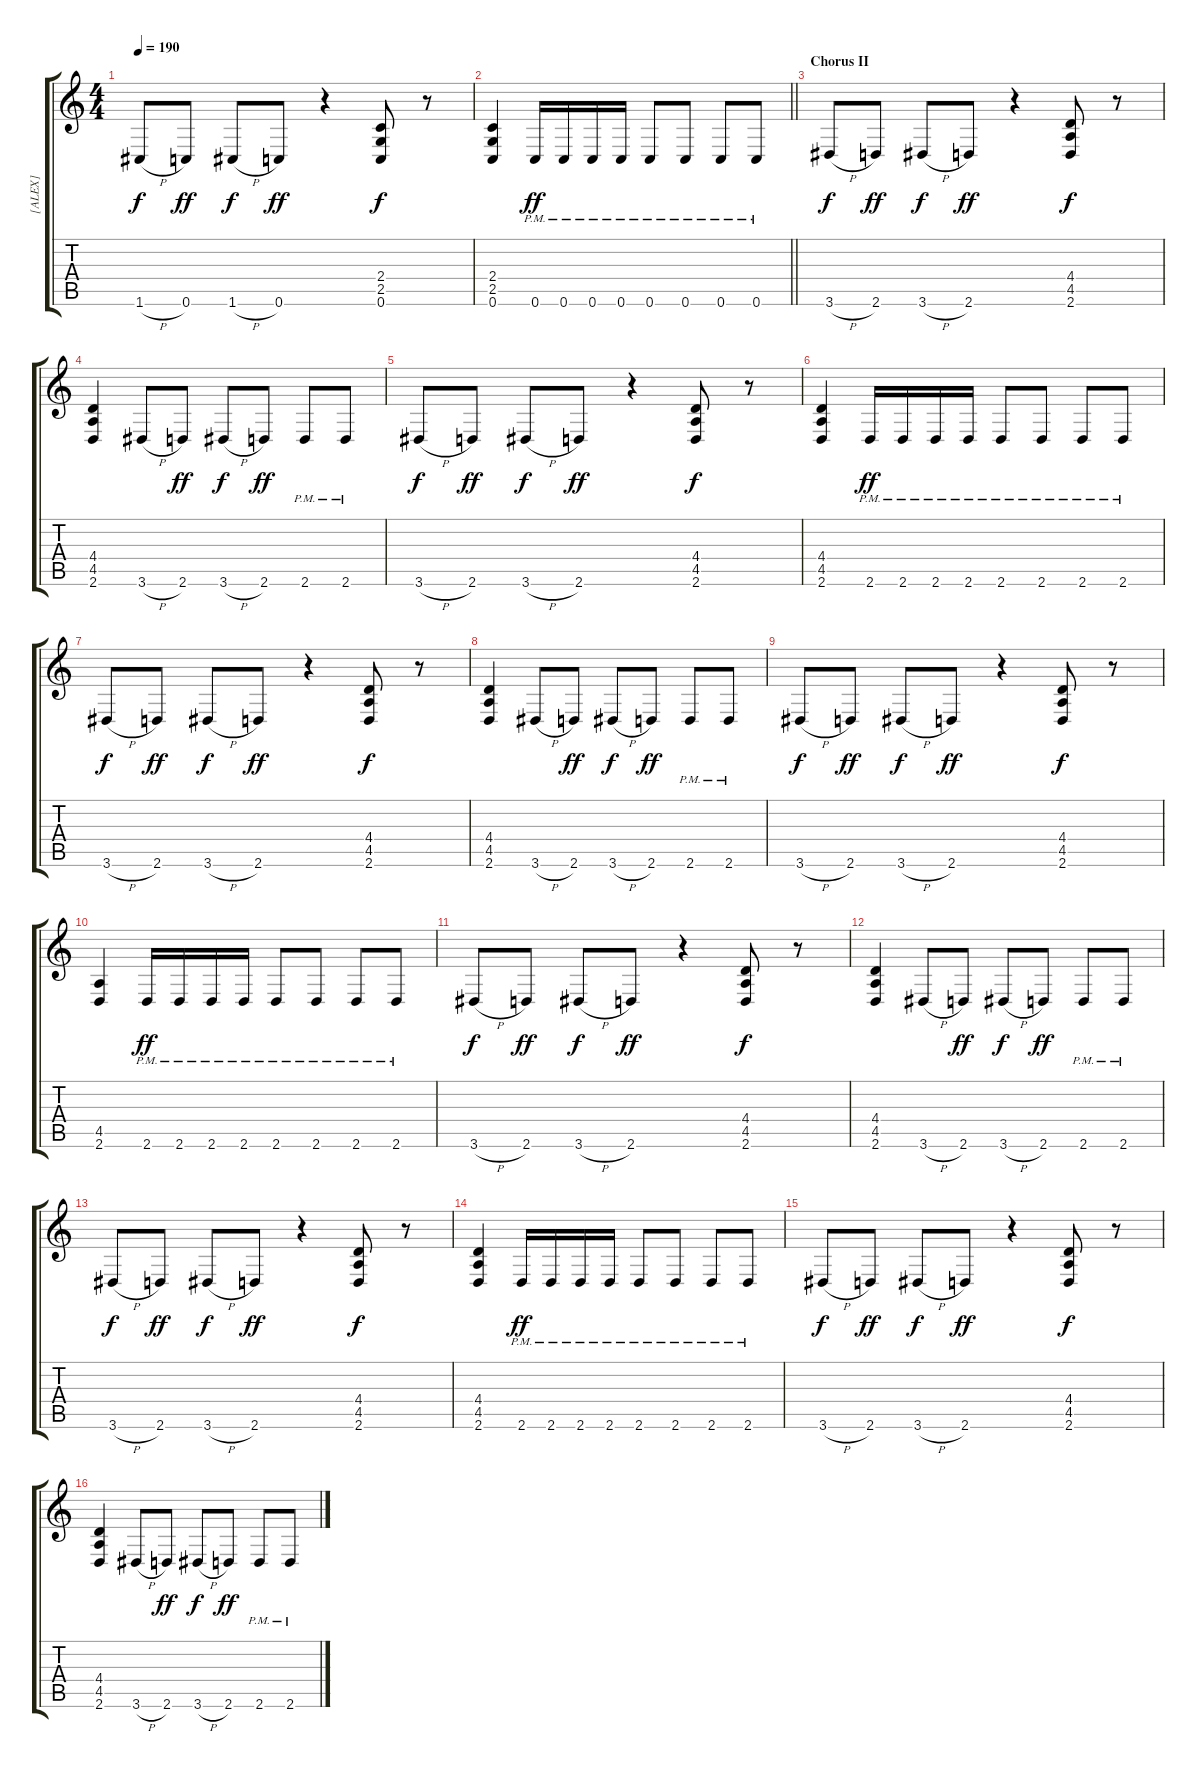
\track ("[ALEX]" "[ALEX]") {instrument distortionguitar}
\staff {score tabs}
\tuning (C4 G3 Eb3 Bb2 F2 C2) {hide}
\ts (4 4)
\tempo 190
\clef g2
\ks c
1.6{h}.8{dy f} 0.6.8{dy ff} 1.6{h}.8{dy f} 0.6.8{dy ff} r.4 (2.4 2.5 0.6).8{dy f} r.8 |
\barLineRight lightlight
(2.4 2.5 0.6).4 0.6{pm}.16{dy ff} 0.6{pm}.16 0.6{pm}.16 0.6{pm}.16 0.6{pm}.8 0.6{pm}.8 0.6{pm}.8 0.6{pm}.8 |
\section ("" "Chorus II")
3.6{h}.8{dy f} 2.6.8{dy ff} 3.6{h}.8{dy f} 2.6.8{dy ff} r.4 (4.4 4.5 2.6).8{dy f} r.8 |
(4.4 4.5 2.6).4 3.6{h}.8 2.6.8{dy ff} 3.6{h}.8{dy f} 2.6.8{dy ff} 2.6{pm}.8 2.6{pm}.8 |
3.6{h}.8{dy f} 2.6.8{dy ff} 3.6{h}.8{dy f} 2.6.8{dy ff} r.4 (4.4 4.5 2.6).8{dy f} r.8 |
(4.4 4.5 2.6).4 2.6{pm}.16{dy ff} 2.6{pm}.16 2.6{pm}.16 2.6{pm}.16 2.6{pm}.8 2.6{pm}.8 2.6{pm}.8 2.6{pm}.8 |
3.6{h}.8{dy f} 2.6.8{dy ff} 3.6{h}.8{dy f} 2.6.8{dy ff} r.4 (4.4 4.5 2.6).8{dy f} r.8 |
(4.4 4.5 2.6).4 3.6{h}.8 2.6.8{dy ff} 3.6{h}.8{dy f} 2.6.8{dy ff} 2.6{pm}.8 2.6{pm}.8 |
3.6{h}.8{dy f} 2.6.8{dy ff} 3.6{h}.8{dy f} 2.6.8{dy ff} r.4 (4.4 4.5 2.6).8{dy f} r.8 |
(4.5 2.6).4 2.6{pm}.16{dy ff} 2.6{pm}.16 2.6{pm}.16 2.6{pm}.16 2.6{pm}.8 2.6{pm}.8 2.6{pm}.8 2.6{pm}.8 |
3.6{h}.8{dy f} 2.6.8{dy ff} 3.6{h}.8{dy f} 2.6.8{dy ff} r.4 (4.4 4.5 2.6).8{dy f} r.8 |
(4.4 4.5 2.6).4 3.6{h}.8 2.6.8{dy ff} 3.6{h}.8{dy f} 2.6.8{dy ff} 2.6{pm}.8 2.6{pm}.8 |
3.6{h}.8{dy f} 2.6.8{dy ff} 3.6{h}.8{dy f} 2.6.8{dy ff} r.4 (4.4 4.5 2.6).8{dy f} r.8 |
(4.4 4.5 2.6).4 2.6{pm}.16{dy ff} 2.6{pm}.16 2.6{pm}.16 2.6{pm}.16 2.6{pm}.8 2.6{pm}.8 2.6{pm}.8 2.6{pm}.8 |
3.6{h}.8{dy f} 2.6.8{dy ff} 3.6{h}.8{dy f} 2.6.8{dy ff} r.4 (4.4 4.5 2.6).8{dy f} r.8 |
(4.4 4.5 2.6).4 3.6{h}.8 2.6.8{dy ff} 3.6{h}.8{dy f} 2.6.8{dy ff} 2.6{pm}.8 2.6{pm}.8
